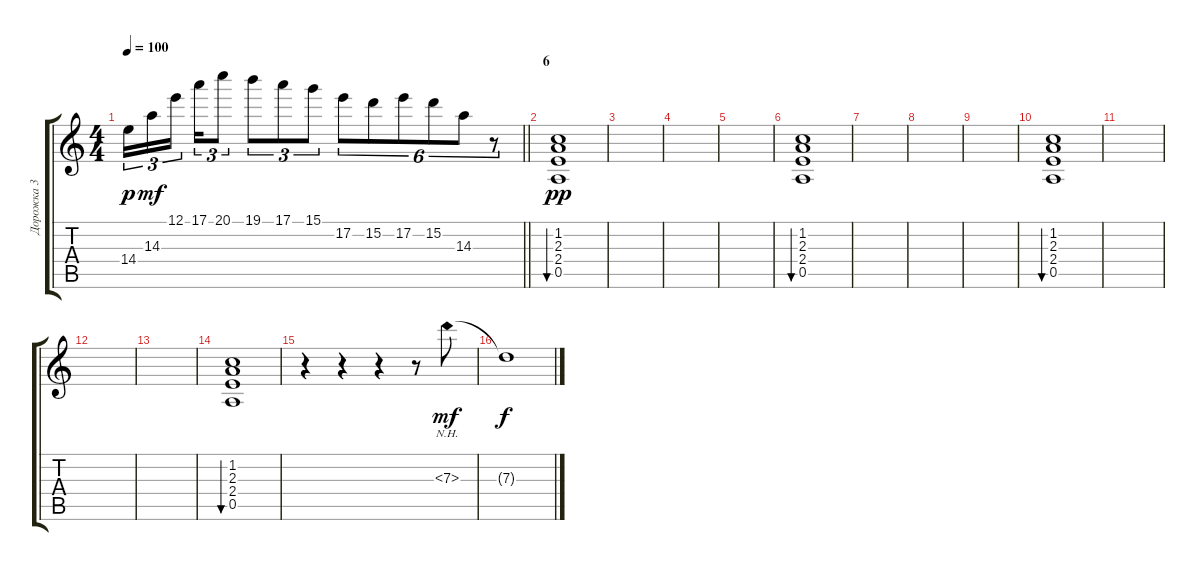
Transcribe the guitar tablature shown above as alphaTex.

\track ("Дорожка 3" "Дорожка 3") {instrument acousticguitarsteel}
\staff {score tabs}
\tuning (E4 B3 G3 D3 A2 E2) {hide}
\ts (4 4)
\tempo 100
\clef g2
\barLineRight lightlight
\ks c
14.4.16{tu (3 2) dy p} 14.3.16{tu (3 2) dy mf} 12.1.16{tu (3 2) beam splitsecondary} 17.1.16{tu (3 2)} 20.1.8{tu (3 2)} 19.1.8{tu (3 2)} 17.1.8{tu (3 2)} 15.1.8{tu (3 2)} 17.2.8{tu (6 4)} 15.2.8{tu (6 4)} 17.2.8{tu (6 4)} 15.2.8{tu (6 4)} 14.3.8{tu (6 4)} r.8{tu (6 4)} |
\section ("" "6")
(1.2 2.3 2.4 0.5).1{bu 240 dy pp instrument acousticguitarsteel} |
|
|
|
(1.2 2.3 2.4 0.5).1{bu 240} |
|
|
|
(1.2 2.3 2.4 0.5).1{bu 240} |
|
|
|
(1.2 2.3 2.4 0.5).1{bu 240} |
r.4 r.4 r.4 r.8 7.3{nh}.8{dy mf} |
7.3{t}.1{dy f}
